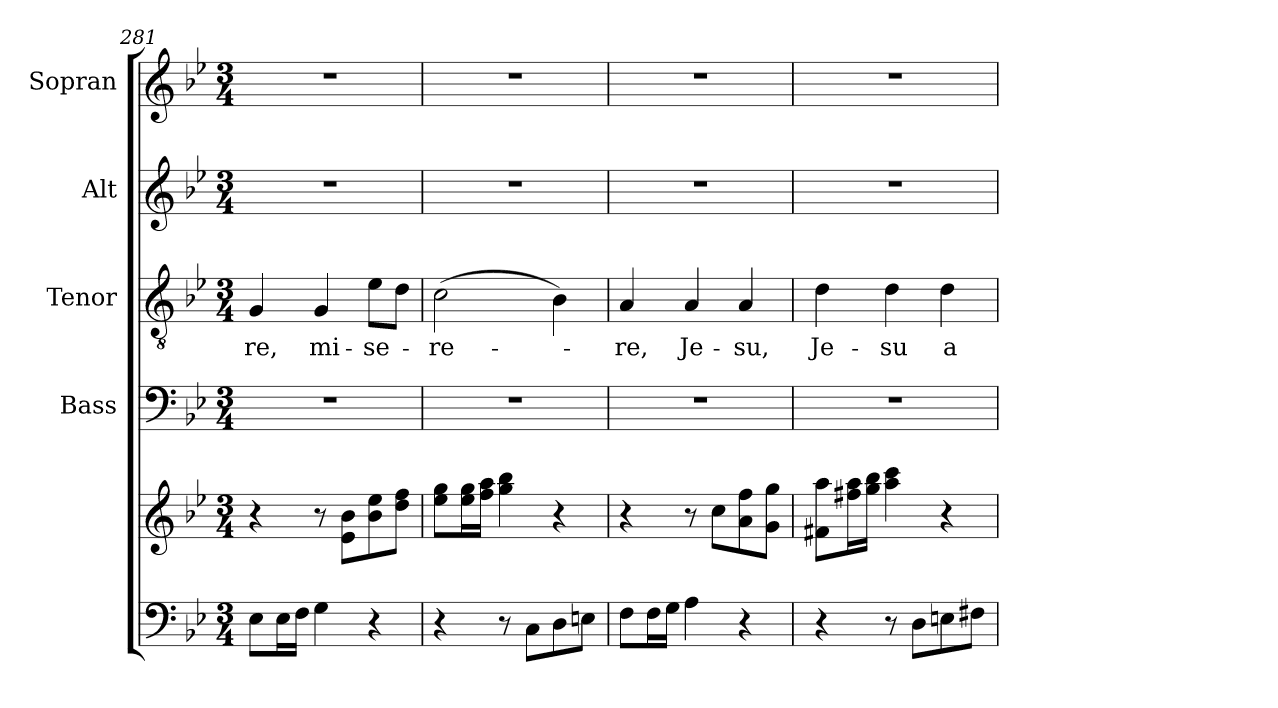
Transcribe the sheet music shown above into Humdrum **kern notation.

**kern	**kern	**kern	**kern	**text	**kern	**kern
*part5	*part5	*part4	*part3	*part3	*part2	*part1
*staff6	*staff5	*staff4	*staff3	*staff3	*staff2	*staff1
*	*	*I"Bass	*I"Tenor	*	*I"Alt	*I"Sopran
*	*	*I'B.	*I'T.	*	*I'A.	*I'S.
*clefF4	*clefG2	*clefF4	*clefGv2	*	*clefG2	*clefG2
*k[b-e-]	*k[b-e-]	*k[b-e-]	*k[b-e-]	*	*k[b-e-]	*k[b-e-]
*B-:	*B-:	*B-:	*B-:	*	*B-:	*B-:
*M3/4	*M3/4	*M3/4	*M3/4	*	*M3/4	*M3/4
=281	=281	=281	=281	=281	=281	=281
!	!	!	!	!LO:LY:b	!	!
8E-\L	4r	2.r	4G/	-re,	2.r	2.r
16E-\L	.	.	.	.	.	.
16F\JJ	.	.	.	.	.	.
!	!	!	!	!LO:LY:b	!	!
4G\	8r	.	4G/	mi-	.	.
.	8e-\ 8b-\L	.	.	.	.	.
!	!	!	!	!LO:LY:b	!	!
4r	8b-\ 8ee-\	.	8e-\L	-se-	.	.
.	8dd\ 8ff\J	.	8d\J	.	.	.
=282	=282	=282	=282	=282	=282	=282
!	!	!	!	!LO:LY:b	!	!
4r	8ee-\ 8gg\L	2.r	(>2c\	-re-	2.r	2.r
.	16ee-\ 16gg\L	.	.	.	.	.
.	16ff\ 16aa\JJ	.	.	.	.	.
8r	4gg\ 4bb-\	.	.	.	.	.
8C\L	.	.	.	.	.	.
8D\	4r	.	4B-\)	.	.	.
8En\J	.	.	.	.	.	.
!!LO:PB:g=z
=283	=283	=283	=283	=283	=283	=283
!	!	!	!	!LO:LY:b	!	!
8F\L	4r	2.r	4A/	-re,	2.r	2.r
16F\L	.	.	.	.	.	.
16G\JJ	.	.	.	.	.	.
!	!	!	!	!LO:LY:b	!	!
4A\	8r	.	4A/	Je-	.	.
.	8cc\L	.	.	.	.	.
!	!	!	!	!LO:LY:b	!	!
4r	8a\ 8ff\	.	4A/	-su,	.	.
.	8g\ 8gg\J	.	.	.	.	.
=284	=284	=284	=284	=284	=284	=284
!	!	!	!	!LO:LY:b	!	!
4r	8f#X\ 8aa\L	2.r	4d\	Je-	2.r	2.r
.	16ff#X\ 16aa\L	.	.	.	.	.
.	16gg\ 16bb-\JJ	.	.	.	.	.
!	!	!	!	!LO:LY:b	!	!
8r	4aa\ 4ccc\	.	4d\	-su	.	.
8D\L	.	.	.	.	.	.
!	!	!	!	!LO:LY:b	!	!
8En\	4r	.	4d\	a-	.	.
8F#X\J	.	.	.	.	.	.
=	=	=	=	=	=	=
*-	*-	*-	*-	*-	*-	*-
